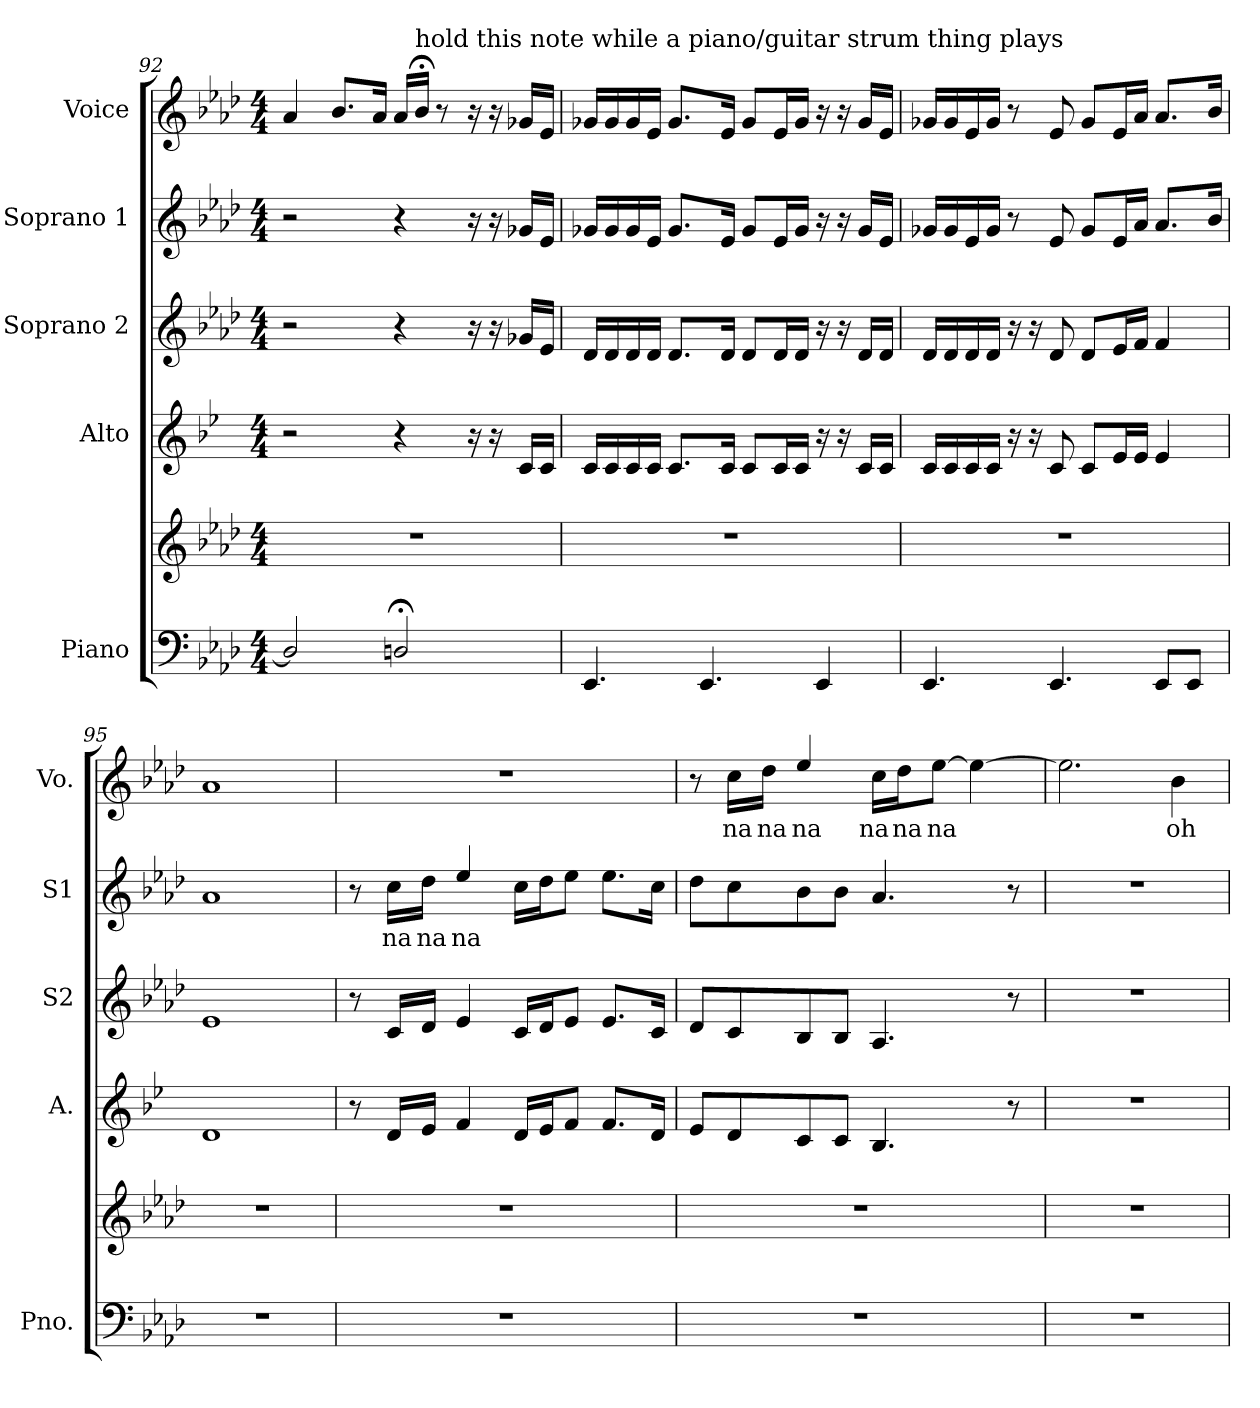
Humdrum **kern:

**kern	**kern	**kern	**kern	**kern	**text	**kern	**text
*part5	*part5	*part4	*part3	*part2	*part2	*part1	*part1
*staff6	*staff5	*staff4	*staff3	*staff2	*staff2	*staff1	*staff1
*I"Piano	*	*I"Alto	*I"Soprano 2	*I"Soprano 1	*	*I"Voice	*
*I'Pno.	*	*I'A.	*I'S2	*I'S1	*	*I'Vo.	*
*clefF4	*clefG2	*clefG2	*clefG2	*clefG2	*	*clefG2	*
*	*	*ITrd1c2	*	*	*	*	*
*k[b-e-a-d-]	*k[b-e-a-d-]	*k[b-e-a-d-]	*k[b-e-a-d-]	*k[b-e-a-d-]	*	*k[b-e-a-d-]	*
*M4/4	*M4/4	*M4/4	*M4/4	*M4/4	*	*M4/4	*
=92	=92	=92	=92	=92	=92	=92	=92
2D-/]	1r	2r	2r	2r	.	4a-/	.
.	.	.	.	.	.	8.b-/L	.
.	.	.	.	.	.	16a-/Jk	.
2Dn;</	.	4r	4r	4r	.	16a-/LL	.
!	!	!	!	!	!	!LO:TX:a:t=hold this note while a piano/guitar strum thing plays	!
.	.	.	.	.	.	16b-;</JJ	.
.	.	.	.	.	.	8r	.
.	.	16r	16r	16r	.	16r	.
.	.	16r	16r	16r	.	16r	.
*	*	*	*	*	*	*MM106	*
.	.	16B-/LL	16g-X/LL	16g-X/LL	.	16g-X/LL	.
.	.	16B-/JJ	16e-/JJ	16e-/JJ	.	16e-/JJ	.
!!LO:PB:g=z
=93	=93	=93	=93	=93	=93	=93	=93
4.EE-/	1r	16B-/LL	16d-/LL	16g-X/LL	.	16g-X/LL	.
.	.	16B-/	16d-/	16g-/	.	16g-/	.
.	.	16B-/	16d-/	16g-/	.	16g-/	.
.	.	16B-/JJ	16d-/JJ	16e-/JJ	.	16e-/JJ	.
.	.	8.B-/L	8.d-/L	8.g-/L	.	8.g-/L	.
4.EE-/	.	.	.	.	.	.	.
.	.	16B-/Jk	16d-/Jk	16e-/Jk	.	16e-/Jk	.
.	.	8B-/L	8d-/L	8g-/L	.	8g-/L	.
.	.	16B-/L	16d-/L	16e-/L	.	16e-/L	.
.	.	16B-/JJ	16d-/JJ	16g-/JJ	.	16g-/JJ	.
4EE-/	.	16r	16r	16r	.	16r	.
.	.	16r	16r	16r	.	16r	.
.	.	16B-/LL	16d-/LL	16g-/LL	.	16g-/LL	.
.	.	16B-/JJ	16d-/JJ	16e-/JJ	.	16e-/JJ	.
=94	=94	=94	=94	=94	=94	=94	=94
4.EE-/	1r	16B-/LL	16d-/LL	16g-X/LL	.	16g-X/LL	.
.	.	16B-/	16d-/	16g-/	.	16g-/	.
.	.	16B-/	16d-/	16e-/	.	16e-/	.
.	.	16B-/JJ	16d-/JJ	16g-/JJ	.	16g-/JJ	.
.	.	16r	16r	8r	.	8r	.
.	.	16r	16r	.	.	.	.
4.EE-/	.	8B-/	8d-/	8e-/	.	8e-/	.
.	.	8B-/L	8d-/L	8g-/L	.	8g-/L	.
.	.	16d-/L	16e-/L	16e-/L	.	16e-/L	.
.	.	16d-/JJ	16f/JJ	16a-/JJ	.	16a-/JJ	.
8EE-/L	.	4d-/	4f/	8.a-/L	.	8.a-/L	.
8EE-/J	.	.	.	.	.	.	.
.	.	.	.	16b-/Jk	.	16b-/Jk	.
=95	=95	=95	=95	=95	=95	=95	=95
1r	1r	1c	1e-	1a-	.	1a-	.
=96	=96	=96	=96	=96	=96	=96	=96
1r	1r	8r	8r	8r	.	1r	.
!	!	!	!	!	!LO:LY:b	!	!
.	.	16c/LL	16c/LL	16cc\LL	na	.	.
!	!	!	!	!	!LO:LY:b	!	!
.	.	16d-/JJ	16d-/JJ	16dd-\JJ	na	.	.
!	!	!	!	!	!LO:LY:b	!	!
.	.	4e-/	4e-/	4ee-/	na	.	.
.	.	16c/LL	16c/LL	16cc\LL	.	.	.
.	.	16d-/J	16d-/J	16dd-\J	.	.	.
.	.	8e-/J	8e-/J	8ee-\J	.	.	.
.	.	8.e-/L	8.e-/L	8.ee-\L	.	.	.
.	.	16c/Jk	16c/Jk	16cc\Jk	.	.	.
!!LO:LB:g=z
=97	=97	=97	=97	=97	=97	=97	=97
1r	1r	8d-/L	8d-/L	8dd-\L	.	8r	.
!	!	!	!	!	!	!	!LO:LY:b
.	.	8c/	8c/	8cc\	.	16cc\LL	na
!	!	!	!	!	!	!	!LO:LY:b
.	.	.	.	.	.	16dd-\JJ	na
!	!	!	!	!	!	!	!LO:LY:b
.	.	8B-/	8B-/	8b-\	.	4ee-/	na
.	.	8B-/J	8B-/J	8b-\J	.	.	.
!	!	!	!	!	!	!	!LO:LY:b
.	.	4.A-/	4.A-/	4.a-/	.	16cc\LL	na
!	!	!	!	!	!	!	!LO:LY:b
.	.	.	.	.	.	16dd-\J	na
!	!	!	!	!	!	!	!LO:LY:b
.	.	.	.	.	.	[8ee-\J	na
.	.	.	.	.	.	4ee-\_	.
.	.	8r	8r	8r	.	.	.
=98	=98	=98	=98	=98	=98	=98	=98
1r	1r	1r	1r	1r	.	2.ee-\]	.
!	!	!	!	!	!	!	!LO:LY:b
.	.	.	.	.	.	4b-\	oh
=	=	=	=	=	=	=	=
*-	*-	*-	*-	*-	*-	*-	*-
